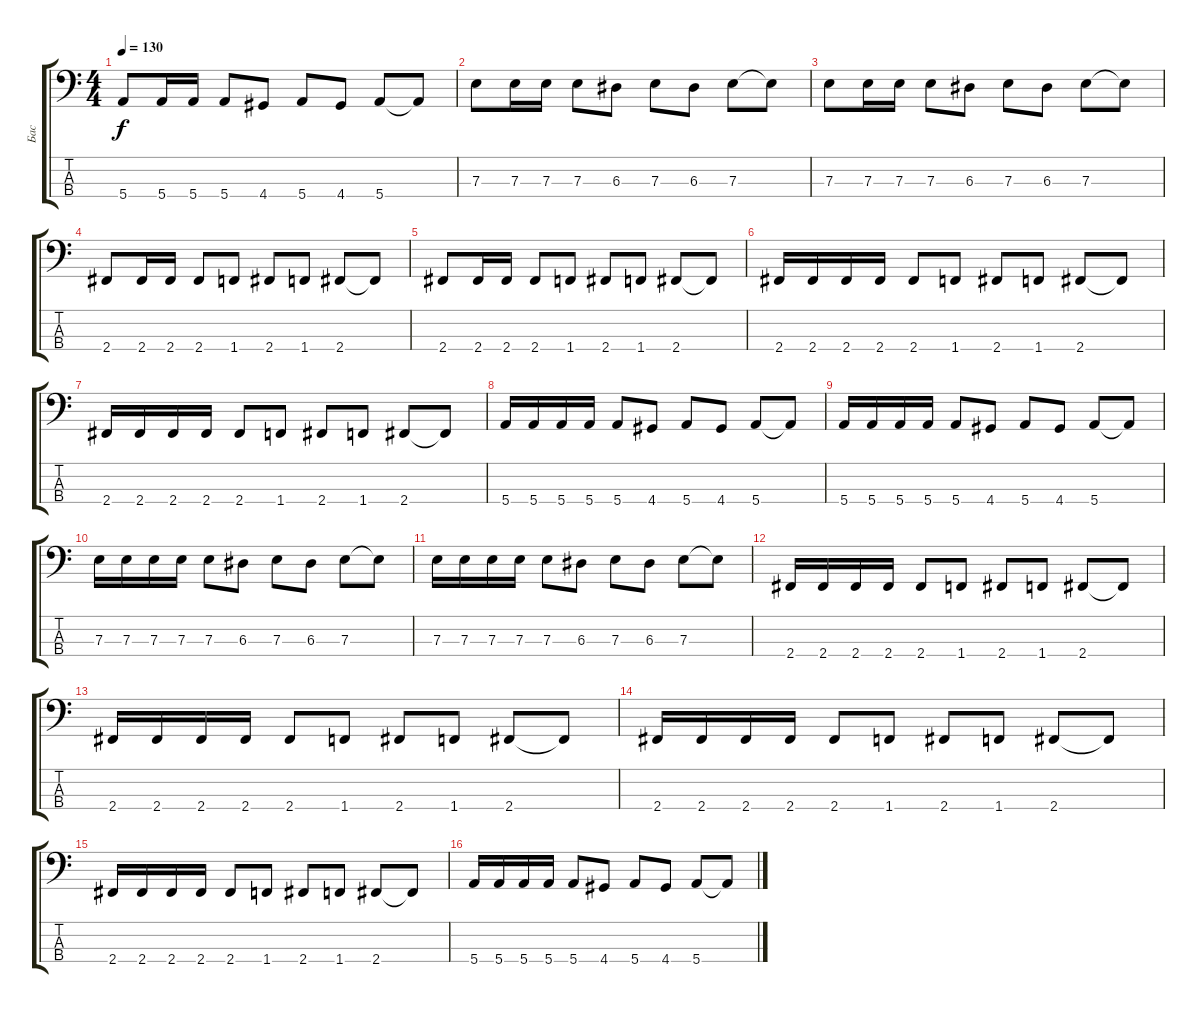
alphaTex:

\track ("Бас" "Бас") {instrument electricbassfinger}
\staff {score tabs}
\tuning (G2 D2 A1 E1) {hide}
\ts (4 4)
\tempo 130
\clef f4
\ks c
5.4.8{dy f} 5.4.16 5.4.16 5.4.8 4.4.8 5.4.8 4.4.8 5.4.8 5.4{t}.8 |
7.3.8 7.3.16 7.3.16 7.3.8 6.3.8 7.3.8 6.3.8 7.3.8 7.3{t}.8 |
7.3.8 7.3.16 7.3.16 7.3.8 6.3.8 7.3.8 6.3.8 7.3.8 7.3{t}.8 |
2.4.8 2.4.16 2.4.16 2.4.8 1.4.8 2.4.8 1.4.8 2.4.8 2.4{t}.8 |
2.4.8 2.4.16 2.4.16 2.4.8 1.4.8 2.4.8 1.4.8 2.4.8 2.4{t}.8 |
2.4.16 2.4.16 2.4.16 2.4.16 2.4.8 1.4.8 2.4.8 1.4.8 2.4.8 2.4{t}.8 |
2.4.16 2.4.16 2.4.16 2.4.16 2.4.8 1.4.8 2.4.8 1.4.8 2.4.8 2.4{t}.8 |
5.4.16 5.4.16 5.4.16 5.4.16 5.4.8 4.4.8 5.4.8 4.4.8 5.4.8 5.4{t}.8 |
5.4.16 5.4.16 5.4.16 5.4.16 5.4.8 4.4.8 5.4.8 4.4.8 5.4.8 5.4{t}.8 |
7.3.16 7.3.16 7.3.16 7.3.16 7.3.8 6.3.8 7.3.8 6.3.8 7.3.8 7.3{t}.8 |
7.3.16 7.3.16 7.3.16 7.3.16 7.3.8 6.3.8 7.3.8 6.3.8 7.3.8 7.3{t}.8 |
2.4.16 2.4.16 2.4.16 2.4.16 2.4.8 1.4.8 2.4.8 1.4.8 2.4.8 2.4{t}.8 |
2.4.16 2.4.16 2.4.16 2.4.16 2.4.8 1.4.8 2.4.8 1.4.8 2.4.8 2.4{t}.8 |
2.4.16 2.4.16 2.4.16 2.4.16 2.4.8 1.4.8 2.4.8 1.4.8 2.4.8 2.4{t}.8 |
2.4.16 2.4.16 2.4.16 2.4.16 2.4.8 1.4.8 2.4.8 1.4.8 2.4.8 2.4{t}.8 |
5.4.16 5.4.16 5.4.16 5.4.16 5.4.8 4.4.8 5.4.8 4.4.8 5.4.8 5.4{t}.8
